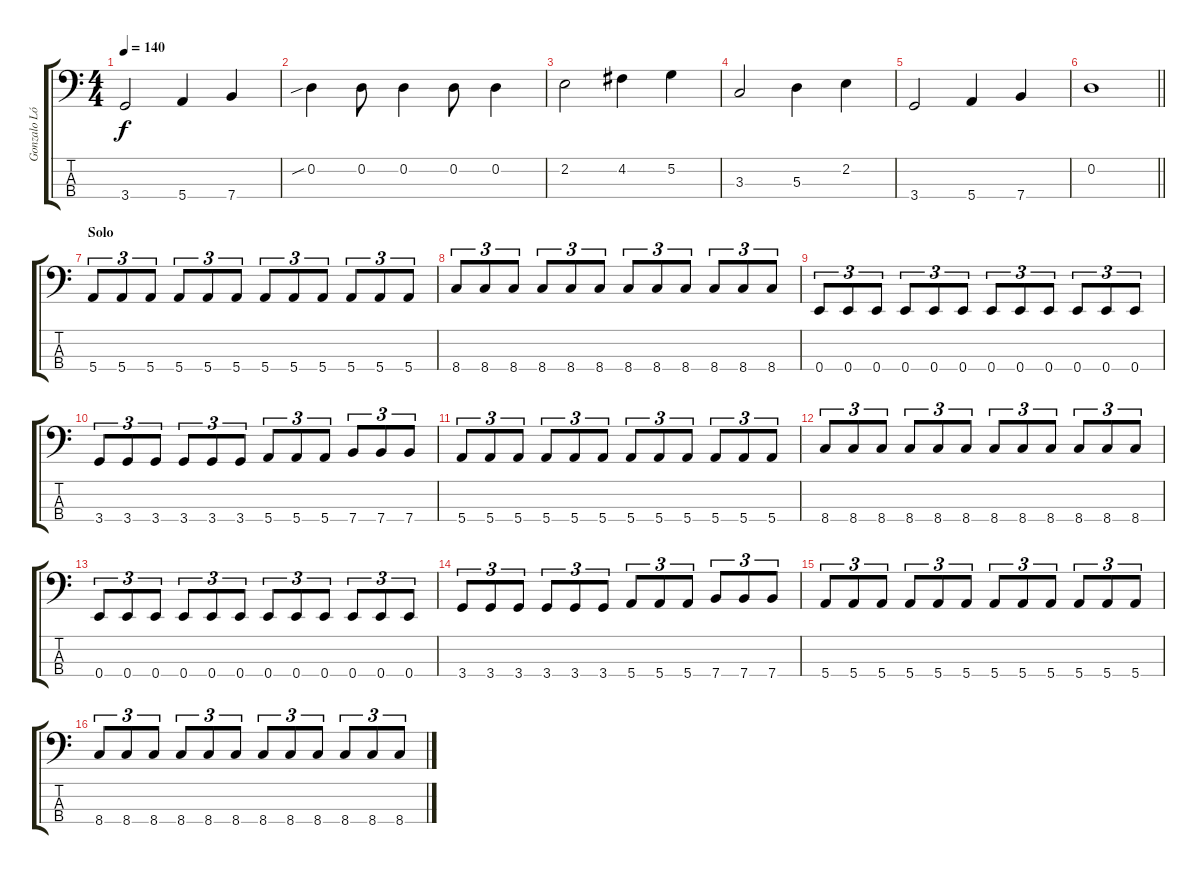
\track ("Gonzalo López" "Gonzalo Ló") {instrument electricbasspick}
\staff {score tabs}
\tuning (G2 D2 A1 E1) {hide}
\ts (4 4)
\tempo 140
\clef f4
\ks c
3.4.2{dy f} 5.4.4 7.4.4 |
0.2{sib}.4 0.2.8 0.2.4 0.2.8 0.2.4 |
2.2.2 4.2.4 5.2.4 |
3.3.2 5.3.4 2.2.4 |
3.4.2 5.4.4 7.4.4 |
\barLineRight lightlight
0.2.1 |
\section ("" "Solo")
5.4.8{tu (3 2)} 5.4.8{tu (3 2)} 5.4.8{tu (3 2)} 5.4.8{tu (3 2)} 5.4.8{tu (3 2)} 5.4.8{tu (3 2)} 5.4.8{tu (3 2)} 5.4.8{tu (3 2)} 5.4.8{tu (3 2)} 5.4.8{tu (3 2)} 5.4.8{tu (3 2)} 5.4.8{tu (3 2)} |
8.4.8{tu (3 2)} 8.4.8{tu (3 2)} 8.4.8{tu (3 2)} 8.4.8{tu (3 2)} 8.4.8{tu (3 2)} 8.4.8{tu (3 2)} 8.4.8{tu (3 2)} 8.4.8{tu (3 2)} 8.4.8{tu (3 2)} 8.4.8{tu (3 2)} 8.4.8{tu (3 2)} 8.4.8{tu (3 2)} |
0.4.8{tu (3 2)} 0.4.8{tu (3 2)} 0.4.8{tu (3 2)} 0.4.8{tu (3 2)} 0.4.8{tu (3 2)} 0.4.8{tu (3 2)} 0.4.8{tu (3 2)} 0.4.8{tu (3 2)} 0.4.8{tu (3 2)} 0.4.8{tu (3 2)} 0.4.8{tu (3 2)} 0.4.8{tu (3 2)} |
3.4.8{tu (3 2)} 3.4.8{tu (3 2)} 3.4.8{tu (3 2)} 3.4.8{tu (3 2)} 3.4.8{tu (3 2)} 3.4.8{tu (3 2)} 5.4.8{tu (3 2)} 5.4.8{tu (3 2)} 5.4.8{tu (3 2)} 7.4.8{tu (3 2)} 7.4.8{tu (3 2)} 7.4.8{tu (3 2)} |
5.4.8{tu (3 2)} 5.4.8{tu (3 2)} 5.4.8{tu (3 2)} 5.4.8{tu (3 2)} 5.4.8{tu (3 2)} 5.4.8{tu (3 2)} 5.4.8{tu (3 2)} 5.4.8{tu (3 2)} 5.4.8{tu (3 2)} 5.4.8{tu (3 2)} 5.4.8{tu (3 2)} 5.4.8{tu (3 2)} |
8.4.8{tu (3 2)} 8.4.8{tu (3 2)} 8.4.8{tu (3 2)} 8.4.8{tu (3 2)} 8.4.8{tu (3 2)} 8.4.8{tu (3 2)} 8.4.8{tu (3 2)} 8.4.8{tu (3 2)} 8.4.8{tu (3 2)} 8.4.8{tu (3 2)} 8.4.8{tu (3 2)} 8.4.8{tu (3 2)} |
0.4.8{tu (3 2)} 0.4.8{tu (3 2)} 0.4.8{tu (3 2)} 0.4.8{tu (3 2)} 0.4.8{tu (3 2)} 0.4.8{tu (3 2)} 0.4.8{tu (3 2)} 0.4.8{tu (3 2)} 0.4.8{tu (3 2)} 0.4.8{tu (3 2)} 0.4.8{tu (3 2)} 0.4.8{tu (3 2)} |
3.4.8{tu (3 2)} 3.4.8{tu (3 2)} 3.4.8{tu (3 2)} 3.4.8{tu (3 2)} 3.4.8{tu (3 2)} 3.4.8{tu (3 2)} 5.4.8{tu (3 2)} 5.4.8{tu (3 2)} 5.4.8{tu (3 2)} 7.4.8{tu (3 2)} 7.4.8{tu (3 2)} 7.4.8{tu (3 2)} |
5.4.8{tu (3 2)} 5.4.8{tu (3 2)} 5.4.8{tu (3 2)} 5.4.8{tu (3 2)} 5.4.8{tu (3 2)} 5.4.8{tu (3 2)} 5.4.8{tu (3 2)} 5.4.8{tu (3 2)} 5.4.8{tu (3 2)} 5.4.8{tu (3 2)} 5.4.8{tu (3 2)} 5.4.8{tu (3 2)} |
8.4.8{tu (3 2)} 8.4.8{tu (3 2)} 8.4.8{tu (3 2)} 8.4.8{tu (3 2)} 8.4.8{tu (3 2)} 8.4.8{tu (3 2)} 8.4.8{tu (3 2)} 8.4.8{tu (3 2)} 8.4.8{tu (3 2)} 8.4.8{tu (3 2)} 8.4.8{tu (3 2)} 8.4.8{tu (3 2)}
